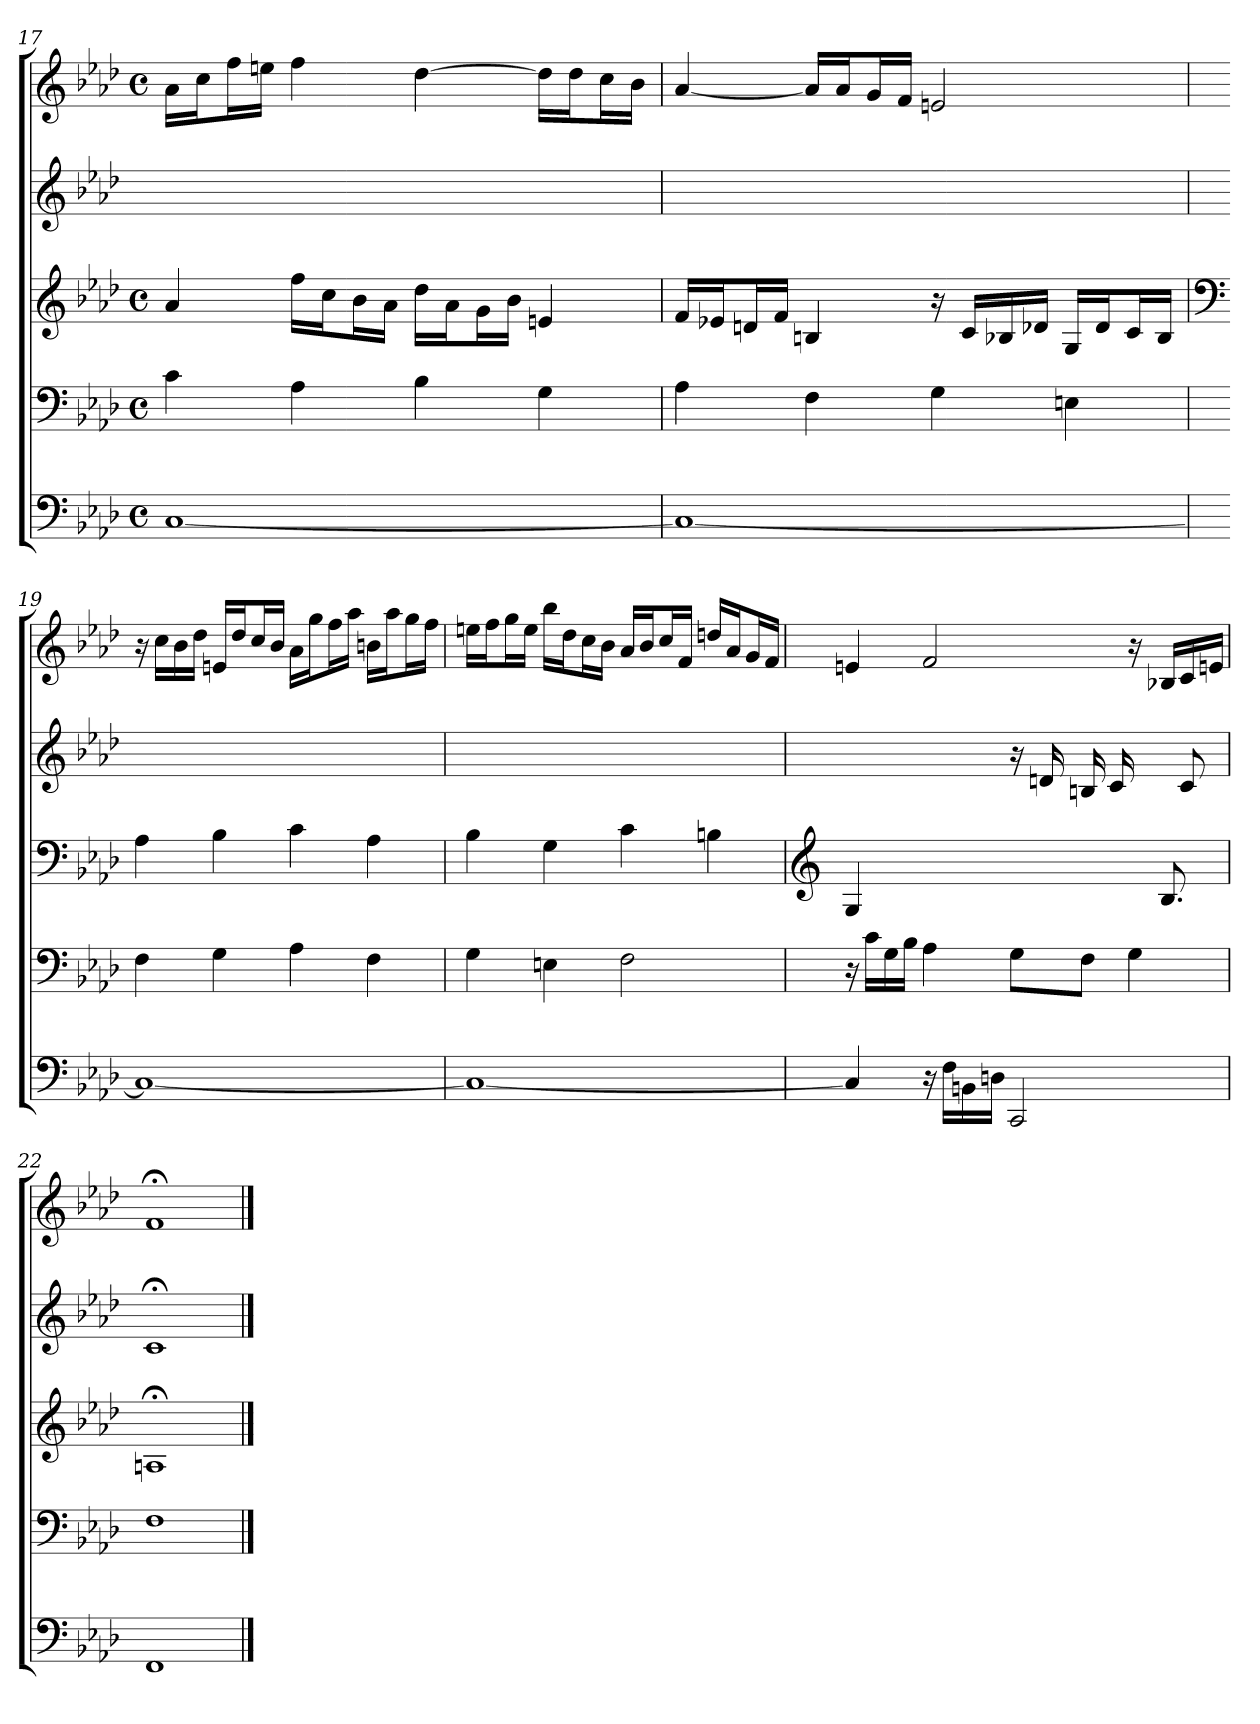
**kern	**kern	**kern	**kern	**kern
*part5	*part4	*part3	*part2	*part1
*staff5	*staff4	*staff3	*staff2	*staff1
*clefF4	*clefF4	*clefG2	*clefG2	*clefG2
*k[b-e-a-d-]	*k[b-e-a-d-]	*k[b-e-a-d-]	*k[b-e-a-d-]	*k[b-e-a-d-]
*f:	*f:	*f:	*	*f:
*M4/4	*M4/4	*M4/4	*	*M4/4
*met(c)	*met(c)	*met(c)	*	*met(c)
=17	=17	=17	=17	=17
[1C	4c	4a-	1ryy	16a-\LL
.	.	.	.	16cc\J
.	.	.	.	16ff\L
.	.	.	.	16een\JJ
.	4A-	16ff\LL	.	4ff
.	.	16cc\J	.	.
.	.	16b-\L	.	.
.	.	16a-\JJ	.	.
.	4B-	16dd-\LL	.	[4dd-
.	.	16a-\J	.	.
.	.	16g\L	.	.
.	.	16b-\JJ	.	.
.	4G	4en	.	16dd-\LL]
.	.	.	.	16dd-\J
.	.	.	.	16cc\L
.	.	.	.	16b-\JJ
=18	=18	=18	=18	=18
1C_	4A-	16f/LL	1ryy	[4a-
.	.	16e-X/J	.	.
.	.	16dn/L	.	.
.	.	16f/JJ	.	.
.	4F	4Bn	.	16a-/LL]
.	.	.	.	16a-/J
.	.	.	.	16g/L
.	.	.	.	16f/JJ
.	4G	16r	.	2en
.	.	16c/LL	.	.
.	.	16B-X/	.	.
.	.	16d-X/JJ	.	.
.	4En	16G/LL	.	.
.	.	16d-/J	.	.
.	.	16c/L	.	.
.	.	16B-/JJ	.	.
=19	=19	=19	=19	=19
*	*	*clefF4	*	*
1C_	4F	4A-	1ryy	16r
.	.	.	.	16cc\LL
.	.	.	.	16b-\
.	.	.	.	16dd-\JJ
.	4G	4B-	.	16en/LL
.	.	.	.	16dd-/J
.	.	.	.	16cc/L
.	.	.	.	16b-/JJ
.	4A-	4c	.	16a-\LL
.	.	.	.	16gg\J
.	.	.	.	16ff\L
.	.	.	.	16aa-\JJ
.	4F	4A-	.	16bn\LL
.	.	.	.	16aa-\J
.	.	.	.	16gg\L
.	.	.	.	16ff\JJ
=20	=20	=20	=20	=20
1C_	4G	4B-	1ryy	16een\LL
.	.	.	.	16ff\J
.	.	.	.	16gg\L
.	.	.	.	16ee\JJ
.	4En	4G	.	16bb-\LL
.	.	.	.	16dd-\J
.	.	.	.	16cc\L
.	.	.	.	16b-\JJ
.	2F	4c	.	16a-/LL
.	.	.	.	16b-/J
.	.	.	.	16cc/L
.	.	.	.	16f/JJ
.	.	4Bn	.	16ddn/LL
.	.	.	.	16a-/J
.	.	.	.	16g/L
.	.	.	.	16f/JJ
=21	=21	=21	=21	=21
*	*	*clefG2	*	*
*	*	*	*	*^
4C]	16r	4G	2ryy	4en	4.ryy
.	16c\LL	.	.	.	.
.	16G\	.	.	.	.
.	16B-\JJ	.	.	.	.
16r	4A-	4ryy	.	2f	.
16F\LL	.	.	.	.	.
*	*	*	*	*MM47	*
16BBn\	.	.	.	.	2ryy
16Dn\JJ	.	.	.	.	.
2CC	8G\L	4ryy	16r	.	.
.	.	.	16dn	.	.
.	8F\J	.	16Bn	.	.
.	.	.	16c	.	.
*	*	*	*	*MM44	*
.	4G	16ryy	8ryy	16r	.
.	.	8.B-	.	16B-X/LL	.
.	.	.	8c	16c/	8ryy
.	.	.	.	16en/JJ	.
*	*	*	*	*v	*v
=22	=22	=22	=22	=22
1FF	1F	1An;<	1c;<	1f;<
==	==	==	==	==
*-	*-	*-	*-	*-
